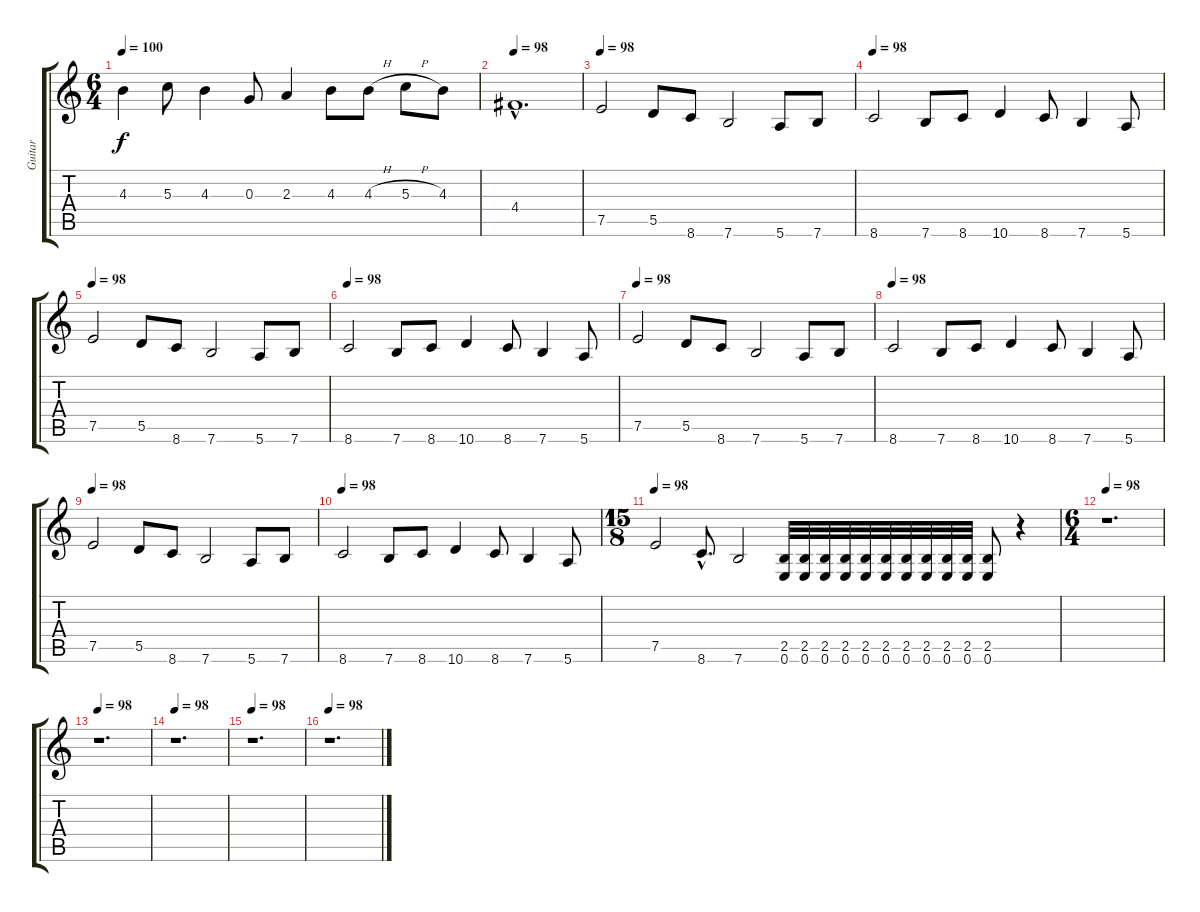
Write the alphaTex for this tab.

\track ("Guitar" "Guitar") {instrument distortionguitar}
\staff {score tabs}
\tuning (E4 B3 G3 D3 A2 E2) {hide}
\ts (6 4)
\tempo 100
\clef g2
\ks c
4.3.4{dy f} 5.3.8 4.3.4 0.3.8 2.3.4 4.3.8 4.3{h}.8 5.3{h}.8 4.3.8 |
\tempo 98
4.4{hac}.1{d} |
\tempo 98
7.5.2 5.5.8 8.6.8 7.6.2 5.6.8 7.6.8 |
\tempo 98
8.6.2 7.6.8 8.6.8 10.6.4 8.6.8 7.6.4 5.6.8 |
\tempo 98
7.5.2 5.5.8 8.6.8 7.6.2 5.6.8 7.6.8 |
\tempo 98
8.6.2 7.6.8 8.6.8 10.6.4 8.6.8 7.6.4 5.6.8 |
\tempo 98
7.5.2 5.5.8 8.6.8 7.6.2 5.6.8 7.6.8 |
\tempo 98
8.6.2 7.6.8 8.6.8 10.6.4 8.6.8 7.6.4 5.6.8 |
\tempo 98
7.5.2 5.5.8 8.6.8 7.6.2 5.6.8 7.6.8 |
\tempo 98
8.6.2 7.6.8 8.6.8 10.6.4 8.6.8 7.6.4 5.6.8 |
\ts (15 8)
\tempo 98
7.5.2 8.6{hac}.8{d} 7.6.2 (2.5 0.6).32 (2.5 0.6).32 (2.5 0.6).32 (2.5 0.6).32 (2.5 0.6).32 (2.5 0.6).32 (2.5 0.6).32 (2.5 0.6).32 (2.5 0.6).32 (2.5 0.6).32 (2.5 0.6).8 r.4 |
\ts (6 4)
\tempo 98
r.1{d} |
\tempo 98
r.1{d} |
\tempo 98
r.1{d} |
\tempo 98
r.1{d} |
\tempo 98
r.1{d}
